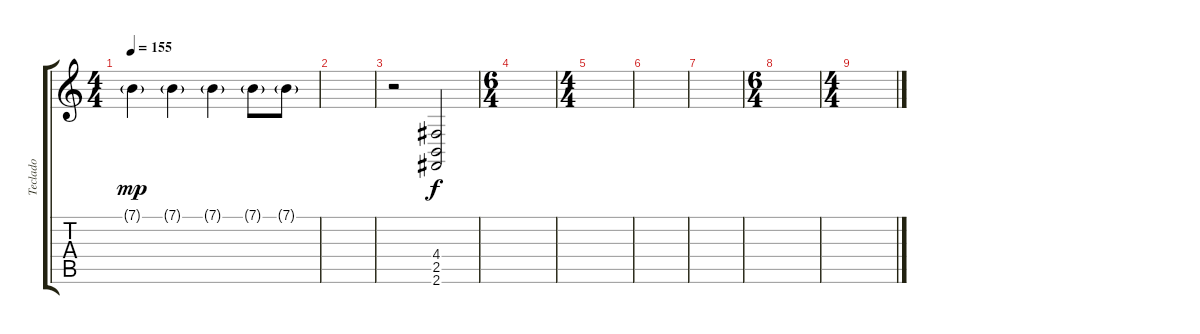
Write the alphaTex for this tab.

\track ("Teclado" "Teclado") {instrument acousticgrandpiano}
\staff {score tabs}
\tuning (E4 B3 G3 D3 A2 E2) {hide}
\ts (4 4)
\tempo 155
\clef g2
\ks c
7.1{g}.4{dy mp instrument acousticgrandpiano} 7.1{g}.4 7.1{g}.4 7.1{g}.8 7.1{g}.8 |
|
r.2 (4.4 2.5 2.6).2{dy f} |
\ts (6 4)
|
\ts (4 4)
|
|
|
\ts (6 4)
|
\ts (4 4)
